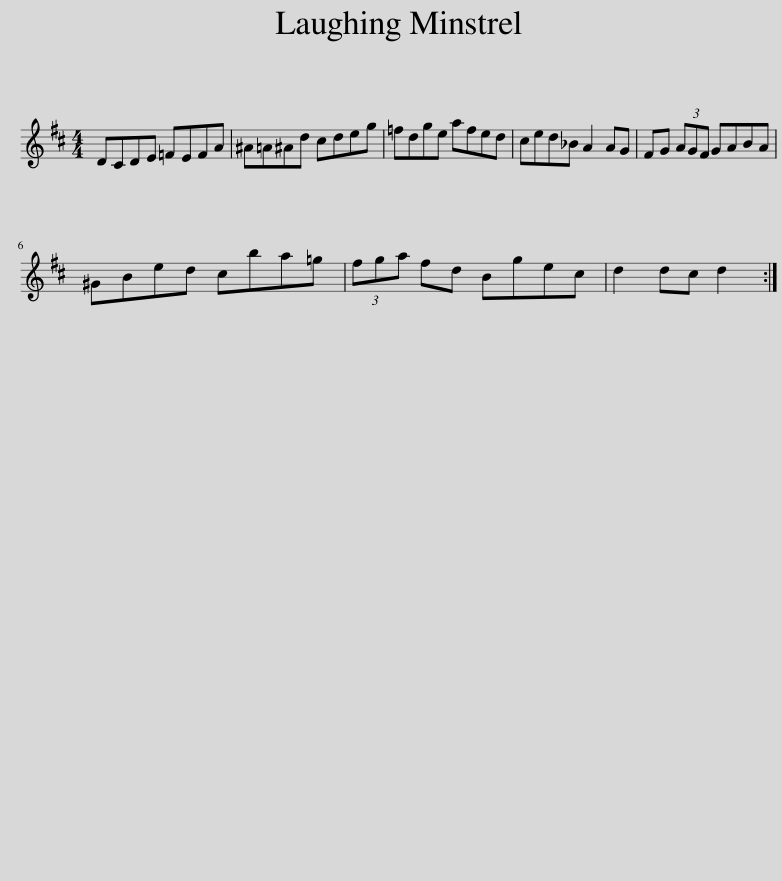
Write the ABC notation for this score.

X:1
L:1/8
M:4/4
I:linebreak $
K:D
V:1 treble
V:1
 DCDE =FEFA | ^A=A^Ad cdeg | =fdge afed | ced_B A2 AG | FG (3AGF GABA |$ %5
 ^GBed cba=g | (3fga fd Bgec | d2 dc d2 :| %8
